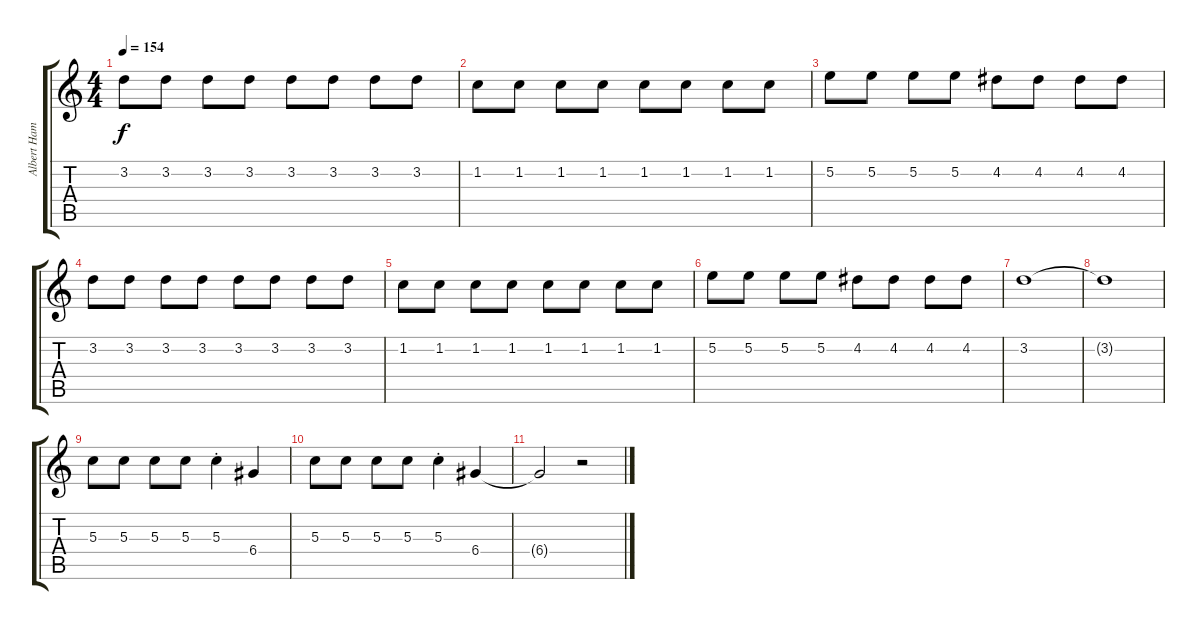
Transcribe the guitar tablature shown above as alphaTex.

\track ("Albert Hammond Jr." "Albert Ham") {instrument overdrivenguitar}
\staff {score tabs}
\tuning (E4 B3 G3 D3 A2 E2) {hide}
\ts (4 4)
\tempo 154
\clef g2
\ks c
3.2.8{dy f} 3.2.8 3.2.8 3.2.8 3.2.8 3.2.8 3.2.8 3.2.8 |
1.2.8 1.2.8 1.2.8 1.2.8 1.2.8 1.2.8 1.2.8 1.2.8 |
5.2.8 5.2.8 5.2.8 5.2.8 4.2.8 4.2.8 4.2.8 4.2.8 |
3.2.8 3.2.8 3.2.8 3.2.8 3.2.8 3.2.8 3.2.8 3.2.8 |
1.2.8 1.2.8 1.2.8 1.2.8 1.2.8 1.2.8 1.2.8 1.2.8 |
5.2.8 5.2.8 5.2.8 5.2.8 4.2.8 4.2.8 4.2.8 4.2.8 |
3.2.1 |
3.2{t}.1 |
5.3.8 5.3.8 5.3.8 5.3.8 5.3{st}.4 6.4.4 |
5.3.8 5.3.8 5.3.8 5.3.8 5.3{st}.4 6.4.4 |
6.4{t}.2 r.2
